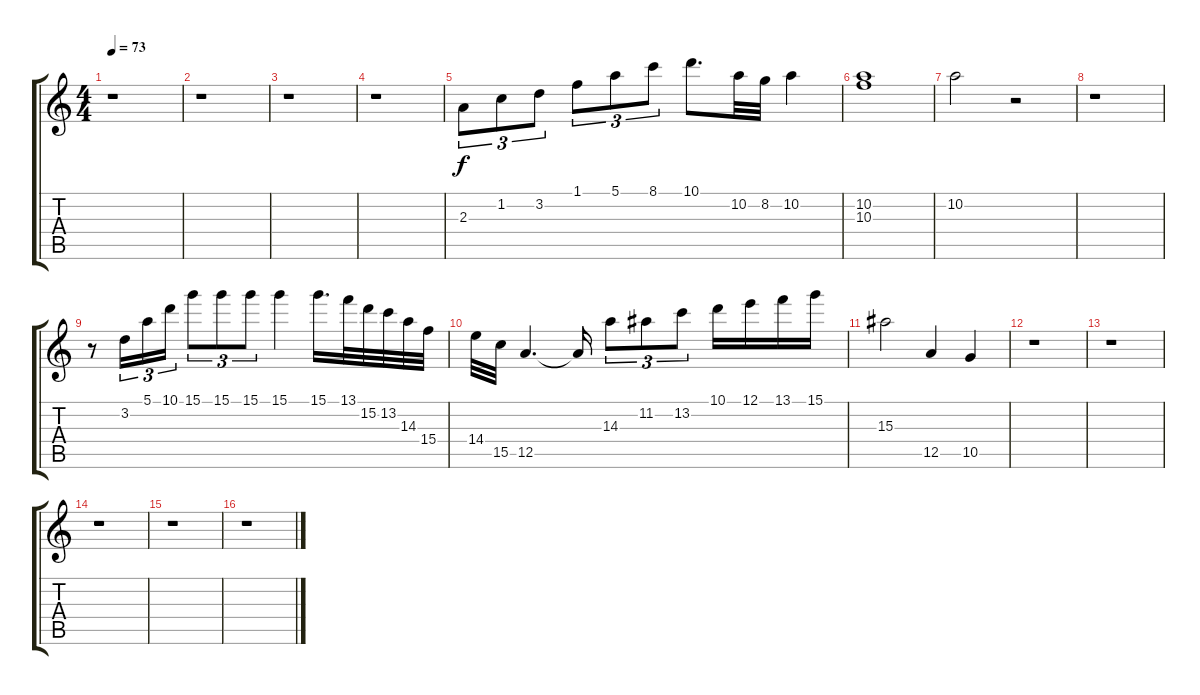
\track "" {instrument overdrivenguitar}
\staff {score tabs}
\tuning (E4 B3 G3 D3 A2 E2) {hide}
\ts (4 4)
\tempo 73
\clef g2
\ks c
r.1{dy f} |
r.1 |
r.1 |
r.1 |
2.3.8{tu (3 2)} 1.2.8{tu (3 2)} 3.2.8{tu (3 2)} 1.1.8{tu (3 2)} 5.1.8{tu (3 2)} 8.1.8{tu (3 2)} 10.1.8{d} 10.2.32 8.2.32 10.2.4 |
(10.2 10.3).1 |
10.2.2 r.2 |
r.1 |
r.8 3.2.16{tu (3 2)} 5.1.16{tu (3 2)} 10.1.16{tu (3 2)} 15.1.8{tu (3 2)} 15.1.8{tu (3 2)} 15.1.8{tu (3 2)} 15.1.4 15.1.16{d} 13.1.32 15.2.32 13.2.32 14.3.32 15.4.32 |
14.4.32 15.5.32 12.5.4{d} 12.5{t}.16 14.3.8{tu (3 2)} 11.2.8{tu (3 2)} 13.2.8{tu (3 2)} 10.1.16 12.1.16 13.1.16 15.1.16 |
15.3.2 12.5.4 10.5.4 |
r.1 |
r.1 |
r.1 |
r.1 |
r.1
